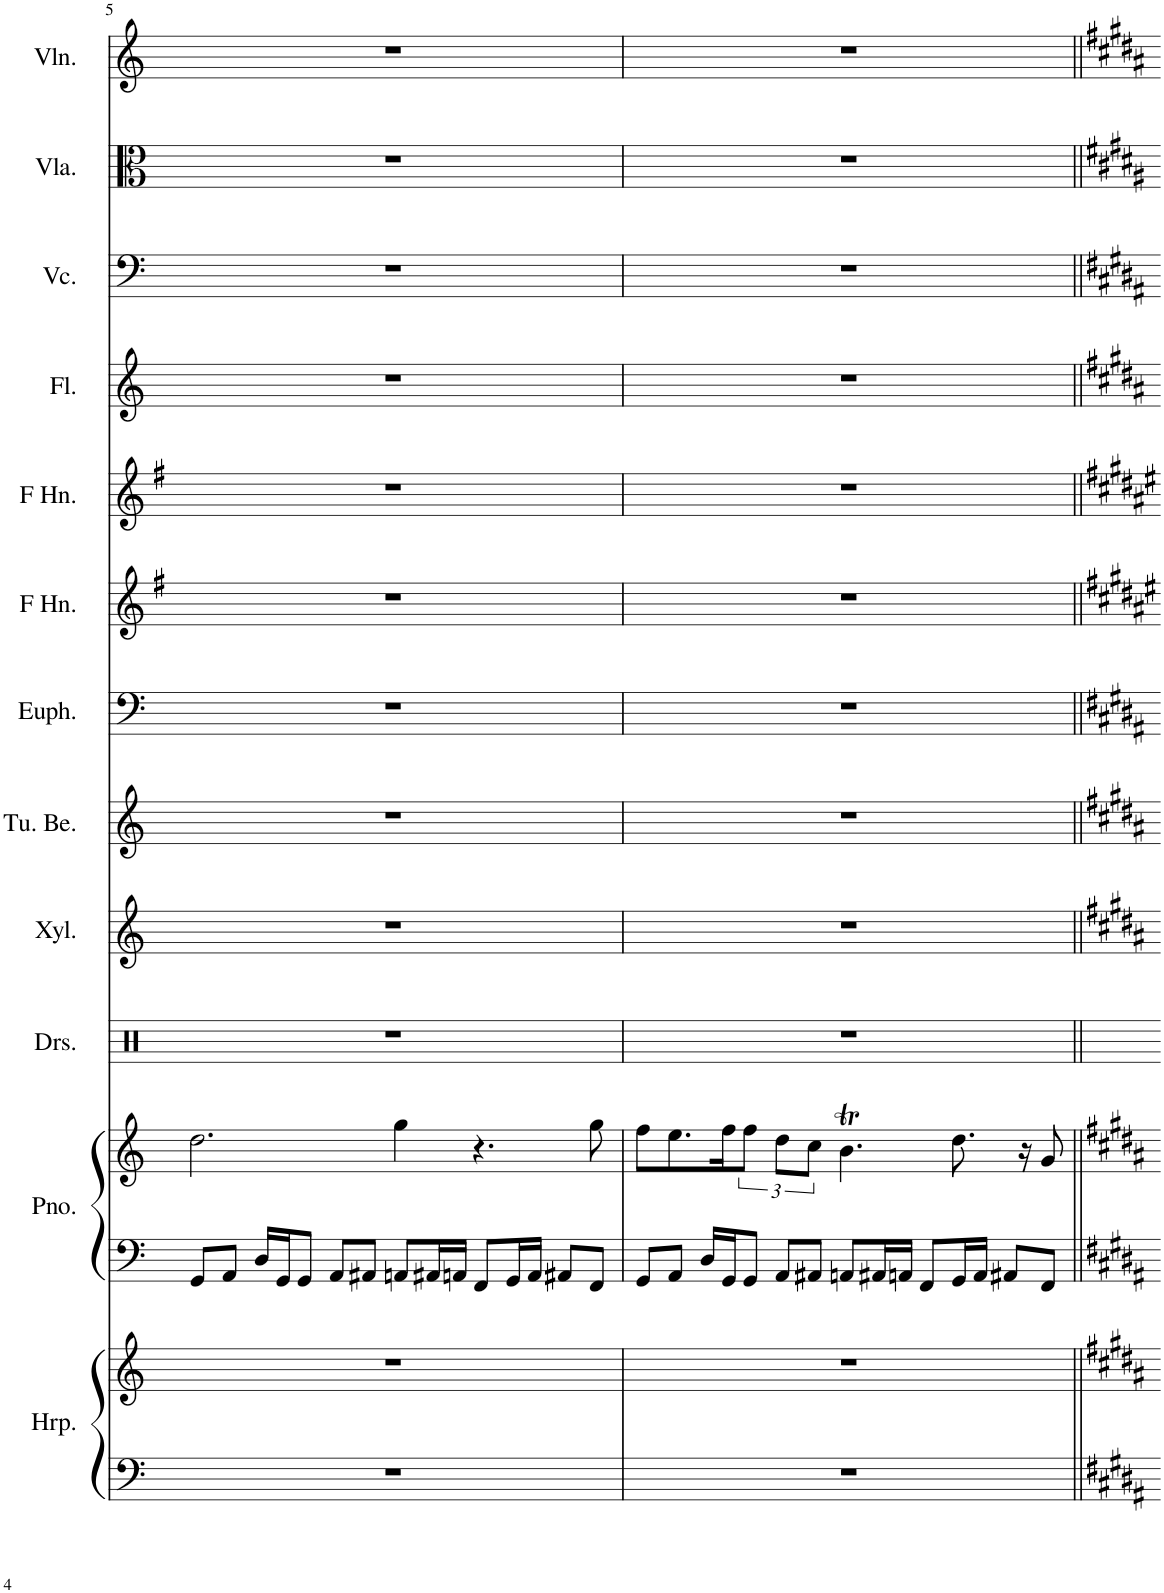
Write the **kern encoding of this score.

**kern	**kern	**kern	**kern	**kern	**kern	**kern	**kern	**kern	**kern	**kern	**kern	**kern	**kern
*part12	*part12	*part11	*part11	*part10	*part9	*part8	*part7	*part6	*part5	*part4	*part3	*part2	*part1
*staff14	*staff13	*staff12	*staff11	*staff10	*staff9	*staff8	*staff7	*staff6	*staff5	*staff4	*staff3	*staff2	*staff1
*I"Harp	*	*I"Piano	*	*I"Drumset	*I"Xylophone	*I"Tubular Bells	*I"Euphonium	*I"Horn in F	*I"Horn in F	*I"Flute	*I"Violoncello	*I"Viola	*I"Violin
*I'Hrp.	*	*I'Pno.	*	*I'Drs.	*I'Xyl.	*I'Tu. Be.	*I'Euph.	*	*	*I'Fl.	*I'Vc.	*I'Vla.	*I'Vln.
!!LO:PB:g=z
*clefF4	*clefG2	*clefF4	*clefG2	*clefX	*clefG2	*clefG2	*clefF4	*clefG2	*clefG2	*clefG2	*clefF4	*clefC3	*clefG2
*	*	*	*	*	*Trd-7c-12	*	*	*Trd4c7	*Trd4c7	*	*	*	*
*k[]	*k[]	*k[]	*k[]	*k[]	*k[]	*k[]	*k[]	*k[f#]	*k[f#]	*k[]	*k[]	*k[]	*k[]
*M6/4	*M6/4	*M6/4	*M6/4	*M6/4	*M6/4	*M6/4	*M6/4	*M6/4	*M6/4	*M6/4	*M6/4	*M6/4	*M6/4
=5	=5	=5	=5	=5	=5	=5	=5	=5	=5	=5	=5	=5	=5
1.r	1.r	8GG/L	2.dd\	1.r	1.r	1.r	1.r	1.r	1.r	1.r	1.r	1.r	1.r
.	.	8AA/J	.	.	.	.	.	.	.	.	.	.	.
.	.	16D/LL	.	.	.	.	.	.	.	.	.	.	.
.	.	16GG/J	.	.	.	.	.	.	.	.	.	.	.
.	.	8GG/J	.	.	.	.	.	.	.	.	.	.	.
.	.	8AA/L	.	.	.	.	.	.	.	.	.	.	.
.	.	8AA#X/J	.	.	.	.	.	.	.	.	.	.	.
.	.	8AAn/L	4gg\	.	.	.	.	.	.	.	.	.	.
.	.	16AA#X/L	.	.	.	.	.	.	.	.	.	.	.
.	.	16AAn/JJ	.	.	.	.	.	.	.	.	.	.	.
.	.	8FF/L	4.r	.	.	.	.	.	.	.	.	.	.
.	.	16GG/L	.	.	.	.	.	.	.	.	.	.	.
.	.	16AA/JJ	.	.	.	.	.	.	.	.	.	.	.
.	.	8AA#X/L	.	.	.	.	.	.	.	.	.	.	.
.	.	8FF/J	8gg\	.	.	.	.	.	.	.	.	.	.
=6	=6	=6	=6	=6	=6	=6	=6	=6	=6	=6	=6	=6	=6
1.r	1.r	8GG/L	8ff\L	1.r	1.r	1.r	1.r	1.r	1.r	1.r	1.r	1.r	1.r
.	.	8AA/J	8.ee\	.	.	.	.	.	.	.	.	.	.
.	.	16D/LL	.	.	.	.	.	.	.	.	.	.	.
.	.	16GG/J	16ff\K	.	.	.	.	.	.	.	.	.	.
.	.	8GG/J	8ff\J	.	.	.	.	.	.	.	.	.	.
.	.	8AA/L	8dd\L	.	.	.	.	.	.	.	.	.	.
.	.	8AA#X/J	8cc\J	.	.	.	.	.	.	.	.	.	.
.	.	8AAn/L	4.bt\	.	.	.	.	.	.	.	.	.	.
.	.	16AA#X/L	.	.	.	.	.	.	.	.	.	.	.
.	.	16AAn/JJ	.	.	.	.	.	.	.	.	.	.	.
.	.	8FF/L	.	.	.	.	.	.	.	.	.	.	.
.	.	16GG/L	8.dd\	.	.	.	.	.	.	.	.	.	.
.	.	16AA/JJ	.	.	.	.	.	.	.	.	.	.	.
.	.	8AA#X/L	.	.	.	.	.	.	.	.	.	.	.
.	.	.	16r	.	.	.	.	.	.	.	.	.	.
.	.	8FF/J	8g/	.	.	.	.	.	.	.	.	.	.
=||	=||	=||	=||	=||	=||	=||	=||	=||	=||	=||	=||	=||	=||
*-	*-	*-	*-	*-	*-	*-	*-	*-	*-	*-	*-	*-	*-
